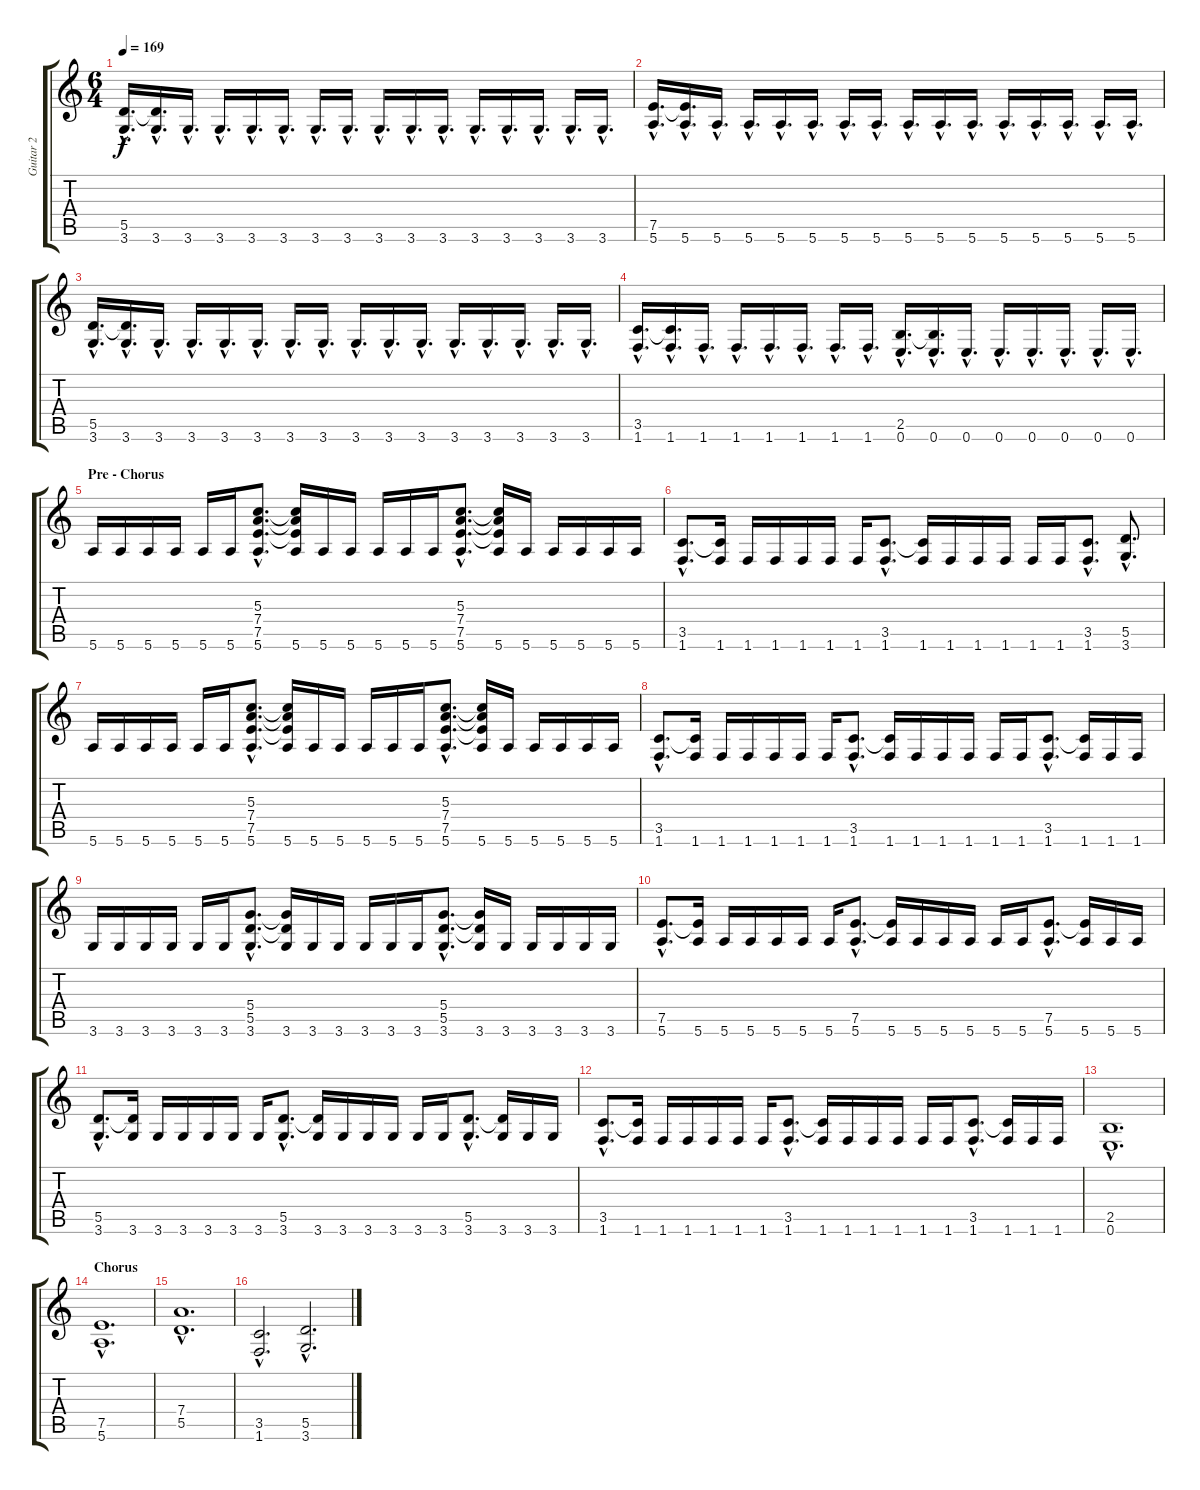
\track ("Guitar 2" "Guitar 2") {instrument distortionguitar}
\staff {score tabs}
\tuning (E4 B3 G3 D3 A2 E2) {hide}
\ts (6 4)
\tempo 169
\clef g2
\ks c
(5.5{hac} 3.6{hac}).16{d dy f} (5.5{hac t} 3.6{hac}).16{d} 3.6{hac}.16{d} 3.6{hac}.16{d} 3.6{hac}.16{d} 3.6{hac}.16{d} 3.6{hac}.16{d} 3.6{hac}.16{d} 3.6{hac}.16{d} 3.6{hac}.16{d} 3.6{hac}.16{d} 3.6{hac}.16{d} 3.6{hac}.16{d} 3.6{hac}.16{d} 3.6{hac}.16{d} 3.6{hac}.16{d} |
(7.5{hac} 5.6{hac}).16{d} (7.5{hac t} 5.6{hac}).16{d} 5.6{hac}.16{d} 5.6{hac}.16{d} 5.6{hac}.16{d} 5.6{hac}.16{d} 5.6{hac}.16{d} 5.6{hac}.16{d} 5.6{hac}.16{d} 5.6{hac}.16{d} 5.6{hac}.16{d} 5.6{hac}.16{d} 5.6{hac}.16{d} 5.6{hac}.16{d} 5.6{hac}.16{d} 5.6{hac}.16{d} |
(5.5{hac} 3.6{hac}).16{d} (5.5{hac t} 3.6{hac}).16{d} 3.6{hac}.16{d} 3.6{hac}.16{d} 3.6{hac}.16{d} 3.6{hac}.16{d} 3.6{hac}.16{d} 3.6{hac}.16{d} 3.6{hac}.16{d} 3.6{hac}.16{d} 3.6{hac}.16{d} 3.6{hac}.16{d} 3.6{hac}.16{d} 3.6{hac}.16{d} 3.6{hac}.16{d} 3.6{hac}.16{d} |
(3.5{hac} 1.6{hac}).16{d} (3.5{hac t} 1.6{hac}).16{d} 1.6{hac}.16{d} 1.6{hac}.16{d} 1.6{hac}.16{d} 1.6{hac}.16{d} 1.6{hac}.16{d} 1.6{hac}.16{d} (2.5{hac} 0.6{hac}).16{d} (2.5{hac t} 0.6{hac}).16{d} 0.6{hac}.16{d} 0.6{hac}.16{d} 0.6{hac}.16{d} 0.6{hac}.16{d} 0.6{hac}.16{d} 0.6{hac}.16{d} |
\section ("" "Pre - Chorus")
5.6.16 5.6.16 5.6.16 5.6.16 5.6.16 5.6.16 (5.3{hac} 7.4{hac} 7.5{hac} 5.6{hac}).8{d} (5.3{t} 7.4{t} 7.5{t} 5.6).16 5.6.16 5.6.16 5.6.16 5.6.16 5.6.16 (5.3{hac} 7.4{hac} 7.5{hac} 5.6{hac}).8{d} (5.3{t} 7.4{t} 7.5{t} 5.6).16 5.6.16 5.6.16 5.6.16 5.6.16 5.6.16 |
(3.5{hac} 1.6{hac}).8{d} (3.5{t} 1.6).16 1.6.16 1.6.16 1.6.16 1.6.16 1.6.16 (3.5{hac} 1.6{hac}).8{d} (3.5{t} 1.6).16 1.6.16 1.6.16 1.6.16 1.6.16 1.6.16 (3.5{hac} 1.6{hac}).8{d} (5.5{hac} 3.6{hac}).8{d} |
5.6.16 5.6.16 5.6.16 5.6.16 5.6.16 5.6.16 (5.3{hac} 7.4{hac} 7.5{hac} 5.6{hac}).8{d} (5.3{t} 7.4{t} 7.5{t} 5.6).16 5.6.16 5.6.16 5.6.16 5.6.16 5.6.16 (5.3{hac} 7.4{hac} 7.5{hac} 5.6{hac}).8{d} (5.3{t} 7.4{t} 7.5{t} 5.6).16 5.6.16 5.6.16 5.6.16 5.6.16 5.6.16 |
(3.5{hac} 1.6{hac}).8{d} (3.5{t} 1.6).16 1.6.16 1.6.16 1.6.16 1.6.16 1.6.16 (3.5{hac} 1.6{hac}).8{d} (3.5{t} 1.6).16 1.6.16 1.6.16 1.6.16 1.6.16 1.6.16 (3.5{hac} 1.6{hac}).8{d} (3.5{t} 1.6).16 1.6.16 1.6.16 |
3.6.16 3.6.16 3.6.16 3.6.16 3.6.16 3.6.16 (5.4{hac} 5.5{hac} 3.6{hac}).8{d} (5.4{t} 5.5{t} 3.6).16 3.6.16 3.6.16 3.6.16 3.6.16 3.6.16 (5.4{hac} 5.5{hac} 3.6{hac}).8{d} (5.4{t} 5.5{t} 3.6).16 3.6.16 3.6.16 3.6.16 3.6.16 3.6.16 |
(7.5{hac} 5.6{hac}).8{d} (7.5{t} 5.6).16 5.6.16 5.6.16 5.6.16 5.6.16 5.6.16 (7.5{hac} 5.6{hac}).8{d} (7.5{t} 5.6).16 5.6.16 5.6.16 5.6.16 5.6.16 5.6.16 (7.5{hac} 5.6{hac}).8{d} (7.5{t} 5.6).16 5.6.16 5.6.16 |
(5.5{hac} 3.6{hac}).8{d} (5.5{t} 3.6).16 3.6.16 3.6.16 3.6.16 3.6.16 3.6.16 (5.5{hac} 3.6{hac}).8{d} (5.5{t} 3.6).16 3.6.16 3.6.16 3.6.16 3.6.16 3.6.16 (5.5{hac} 3.6{hac}).8{d} (5.5{t} 3.6).16 3.6.16 3.6.16 |
(3.5{hac} 1.6{hac}).8{d} (3.5{t} 1.6).16 1.6.16 1.6.16 1.6.16 1.6.16 1.6.16 (3.5{hac} 1.6{hac}).8{d} (3.5{t} 1.6).16 1.6.16 1.6.16 1.6.16 1.6.16 1.6.16 (3.5{hac} 1.6{hac}).8{d} (3.5{t} 1.6).16 1.6.16 1.6.16 |
(2.5{hac} 0.6{hac}).1{d} |
\section ("" "Chorus")
(7.5{hac} 5.6{hac}).1{d} |
(7.4{hac} 5.5{hac}).1{d} |
(3.5{hac} 1.6{hac}).2{d} (5.5{hac} 3.6{hac}).2{d}
